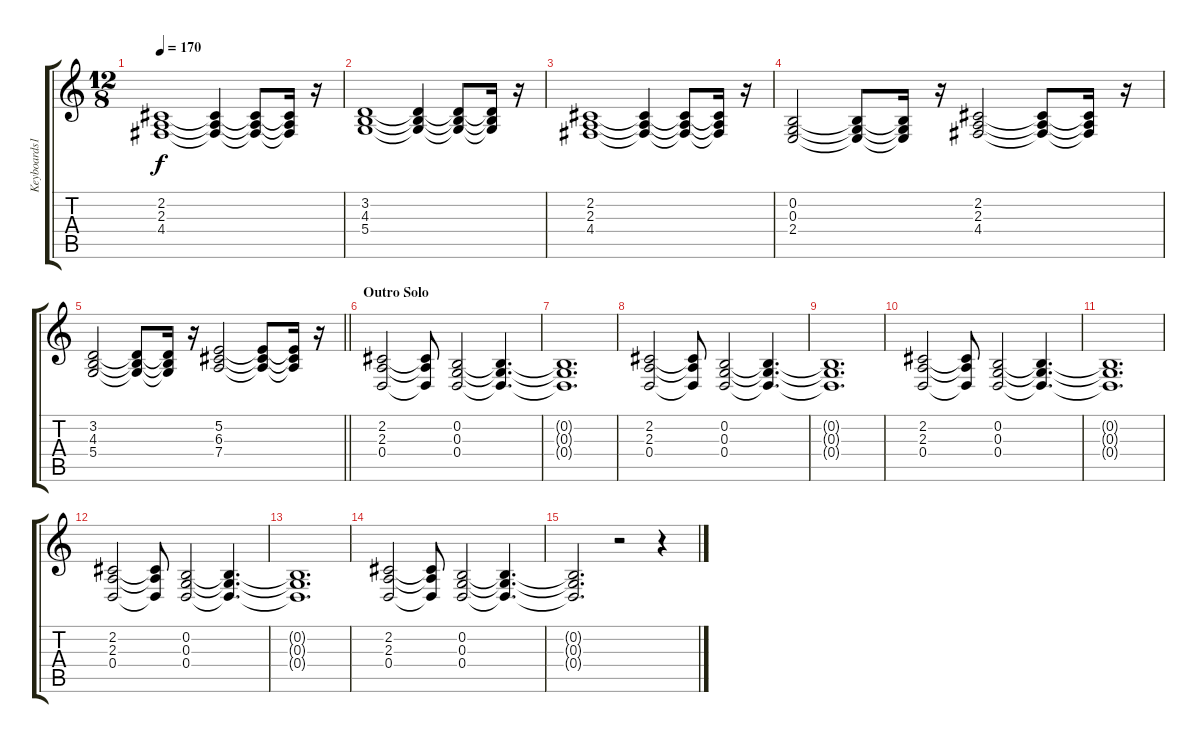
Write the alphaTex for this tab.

\track ("Keyboards1" "Keyboards1") {instrument lead8bassandlead}
\staff {score tabs}
\tuning (E4 B3 G3 D3 A2 E2) {hide}
\ts (12 8)
\tempo 170
\clef g2
\ks c
(2.2 2.3 4.4).1{dy f} (2.2{t} 2.3{t} 4.4{t}).4 (2.2{t} 2.3{t} 4.4{t}).8 (2.2{t} 2.3{t} 4.4{t}).16 r.16 |
(3.2 4.3 5.4).1 (3.2{t} 4.3{t} 5.4{t}).4 (3.2{t} 4.3{t} 5.4{t}).8 (3.2{t} 4.3{t} 5.4{t}).16 r.16 |
(2.2 2.3 4.4).1 (2.2{t} 2.3{t} 4.4{t}).4 (2.2{t} 2.3{t} 4.4{t}).8 (2.2{t} 2.3{t} 4.4{t}).16 r.16 |
(0.2 0.3 2.4).2 (0.2{t} 0.3{t} 2.4{t}).8 (0.2{t} 0.3{t} 2.4{t}).16 r.16 (2.2 2.3 4.4).2 (2.2{t} 2.3{t} 4.4{t}).8 (2.2{t} 2.3{t} 4.4{t}).16 r.16 |
\barLineRight lightlight
(3.2 4.3 5.4).2 (3.2{t} 4.3{t} 5.4{t}).8 (3.2{t} 4.3{t} 5.4{t}).16 r.16 (5.2 6.3 7.4).2 (5.2{t} 6.3{t} 7.4{t}).8 (5.2{t} 6.3{t} 7.4{t}).16 r.16 |
\section ("" "Outro Solo")
(2.2 2.3 0.4).2 (2.2{t} 2.3{t} 0.4{t}).8 (0.2 0.3 0.4).2 (0.2{t} 0.3{t} 0.4{t}).4{d} |
(0.2{t} 0.3{t} 0.4{t}).1{d} |
(2.2 2.3 0.4).2 (2.2{t} 2.3{t} 0.4{t}).8 (0.2 0.3 0.4).2 (0.2{t} 0.3{t} 0.4{t}).4{d} |
(0.2{t} 0.3{t} 0.4{t}).1{d} |
(2.2 2.3 0.4).2 (2.2{t} 2.3{t} 0.4{t}).8 (0.2 0.3 0.4).2 (0.2{t} 0.3{t} 0.4{t}).4{d} |
(0.2{t} 0.3{t} 0.4{t}).1{d} |
(2.2 2.3 0.4).2 (2.2{t} 2.3{t} 0.4{t}).8 (0.2 0.3 0.4).2 (0.2{t} 0.3{t} 0.4{t}).4{d} |
(0.2{t} 0.3{t} 0.4{t}).1{d} |
(2.2 2.3 0.4).2 (2.2{t} 2.3{t} 0.4{t}).8 (0.2 0.3 0.4).2 (0.2{t} 0.3{t} 0.4{t}).4{d} |
(0.2{t} 0.3{t} 0.4{t}).2{d} r.2 r.4
